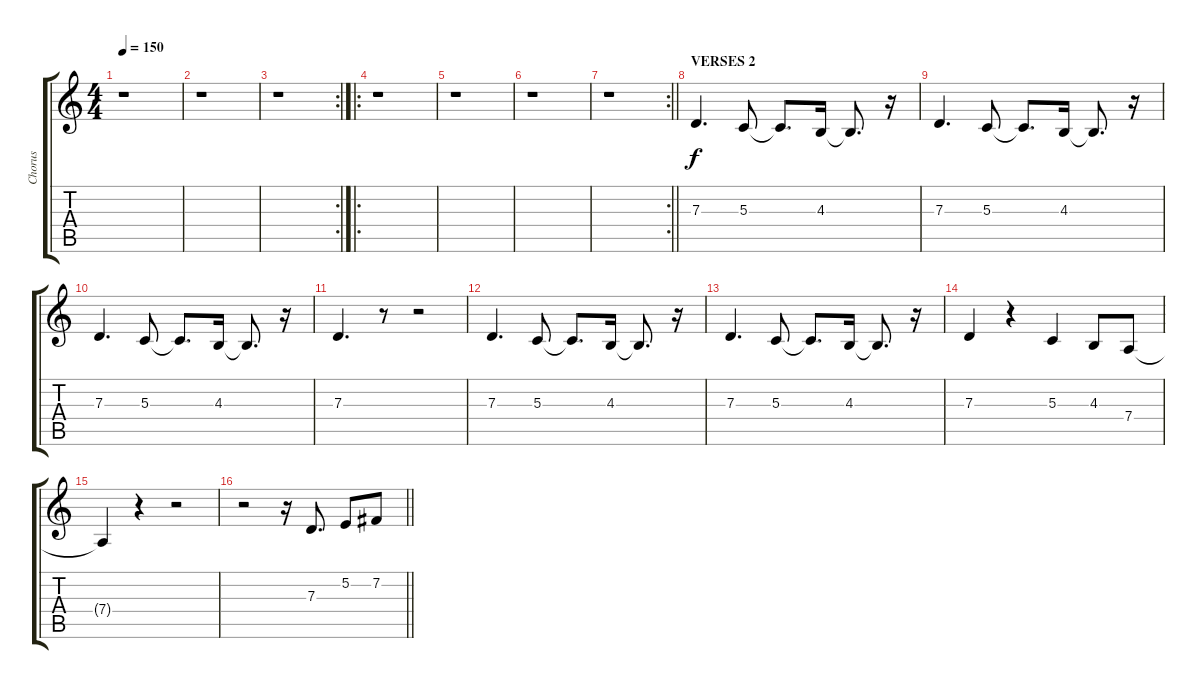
\track ("Chorus" "Chorus") {instrument altosax}
\staff {score tabs}
\tuning (E4 B3 G3 D3 A2 E2) {hide}
\ts (4 4)
\tempo 150
\clef g2
\ks c
r.1{dy f} |
r.1 |
\rc 2
r.1 |
\ro
r.1 |
r.1 |
r.1 |
\rc 2
\barLineRight lightlight
r.1 |
\section ("" "VERSES 2")
7.3.4{d} 5.3.8 5.3{t}.8{d} 4.3.16 4.3{t}.8{d} r.16 |
7.3.4{d} 5.3.8 5.3{t}.8{d} 4.3.16 4.3{t}.8{d} r.16 |
7.3.4{d} 5.3.8 5.3{t}.8{d} 4.3.16 4.3{t}.8{d} r.16 |
7.3.4{d} r.8 r.2 |
7.3.4{d} 5.3.8 5.3{t}.8{d} 4.3.16 4.3{t}.8{d} r.16 |
7.3.4{d} 5.3.8 5.3{t}.8{d} 4.3.16 4.3{t}.8{d} r.16 |
7.3.4 r.4 5.3.4 4.3.8 7.4.8 |
7.4{t}.4 r.4 r.2 |
\barLineRight lightlight
r.2 r.16 7.3.8{d} 5.2.8 7.2.8
